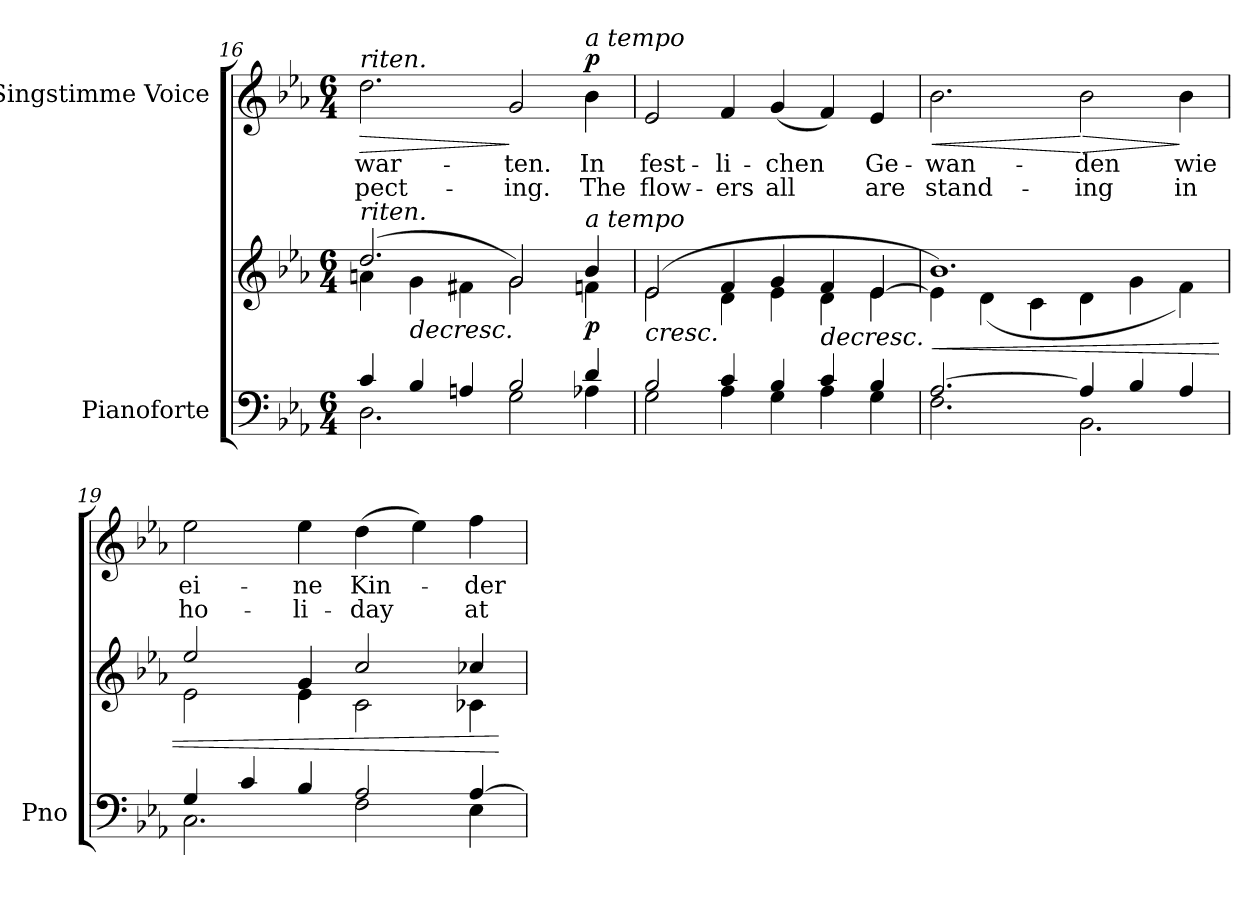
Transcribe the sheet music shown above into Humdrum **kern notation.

**kern	**kern	**dynam	**kern	**text	**text	**dynam
*part2	*part2	*part2	*part1	*part1	*part1	*part1
*staff3	*staff2	*staff2/3	*staff1	*staff1	*staff1	*staff1
*I"Pianoforte	*	*	*I"Singstimme Voice	*	*	*
*I'Pno	*	*	*	*	*	*
*clefF4	*clefG2	*	*clefG2	*	*	*
*k[b-e-a-]	*k[b-e-a-]	*	*k[b-e-a-]	*	*	*
*M6/4	*M6/4	*	*M6/4	*	*	*
=16	=16	=16	=16	=16	=16	=16
*^	*^	*	*	*	*	*
!	!	!	!	!	!LO:TX:a:i:t=riten.	!	!	!
!	!	!LO:TX:i:t=riten.	!	!	!	!	!	!
!	!	!	!	!	!	!	!	!LO:HP:b
4c/	2.D\	(2.dd/	4an\	.	2.dd\	-war-	-pect-	>
!	!	!	!	!LO:HP:b	!	!	!	!
4B-/	.	.	4g\	>	.	.	.	.
4An/	.	.	4f#X\	.	.	.	.	.
2B-/	2G\	2g/)	2g\	.	2g/	-ten.	-ing.	]
!	!	!	!	!	!LO:TX:a:i:t=a tempo	!	!	!
!	!	!LO:TX:i:t=a tempo	!	!	!	!	!	!
!	!	!	!	!LO:DY:b	!	!	!	!LO:DY:a
4d/	4A-X\	4b-/	4fn\	p	4b-\	In	The	p
=17	=17	=17	=17	=17	=17	=17	=17	=17
!	!	!	!	!LO:HP:b	!	!	!	!
2B-/	2G\	(2e-/	2e-\	<	2e-/	fest-	flow-	.
4c/	4A-\	4f/	4d\	.	4f/	-li-	-ers	.
4B-/	4G\	4g/	4e-\	]	(4g/	-chen	all	.
!	!	!	!	!LO:HP:b	!	!	!	!
4c/	4A-\	4f/	4d\	>	4f/)	.	.	.
4B-/	4G\	[<4e-/	4e-\	.	4e-/	Ge-	are	.
*v	*v	*	*	*	*	*	*	*
*	*v	*v	*	*	*	*	*
.	.	[	.	.	.	.
=18	=18	=18	=18	=18	=18	=18
*^	*	*	*	*	*	*
!	!	!	!LO:HP:b	!	!	!	!LO:HP:b
*	*	*^	*	*	*	*	*
[2.A-/	2.F\	1.b-)	4e-\]	<	2.b-\	-wan-	stand-	<
.	.	.	(4d\	.	.	.	.	.
.	.	.	4c\	.	.	.	.	.
!	!	!	!	!	!	!	!	!LO:HP:n=1:b
4A-/]	2.BB-\	.	4d\	]	2b-\	-den	-ing	[ >
4B-/	.	.	4g\	.	.	.	.	.
4A-/	.	.	4f\)	.	4b-\	wie	in	]
=19	=19	=19	=19	=19	=19	=19	=19	=19
4G/	2.C\	2ee-/	2e-\	.	2ee-\	ei-	ho-	.
4c/	.	.	.	.	.	.	.	.
4B-/	.	4g/	4e-\	.	4ee-\	-ne	-li-	.
2A-/	2F\	2cc/	2c\	.	(4dd\	Kin-	-day	.
.	.	.	.	.	4ee-\)	.	.	.
[4A-/	4E-\	4cc-X/	4c-X\	.	4ff\	-der-	at-	.
*v	*v	*	*	*	*	*	*	*
*	*v	*v	*	*	*	*	*
.	.	[	.	.	.	.
=	=	=	=	=	=	=
*-	*-	*-	*-	*-	*-	*-
